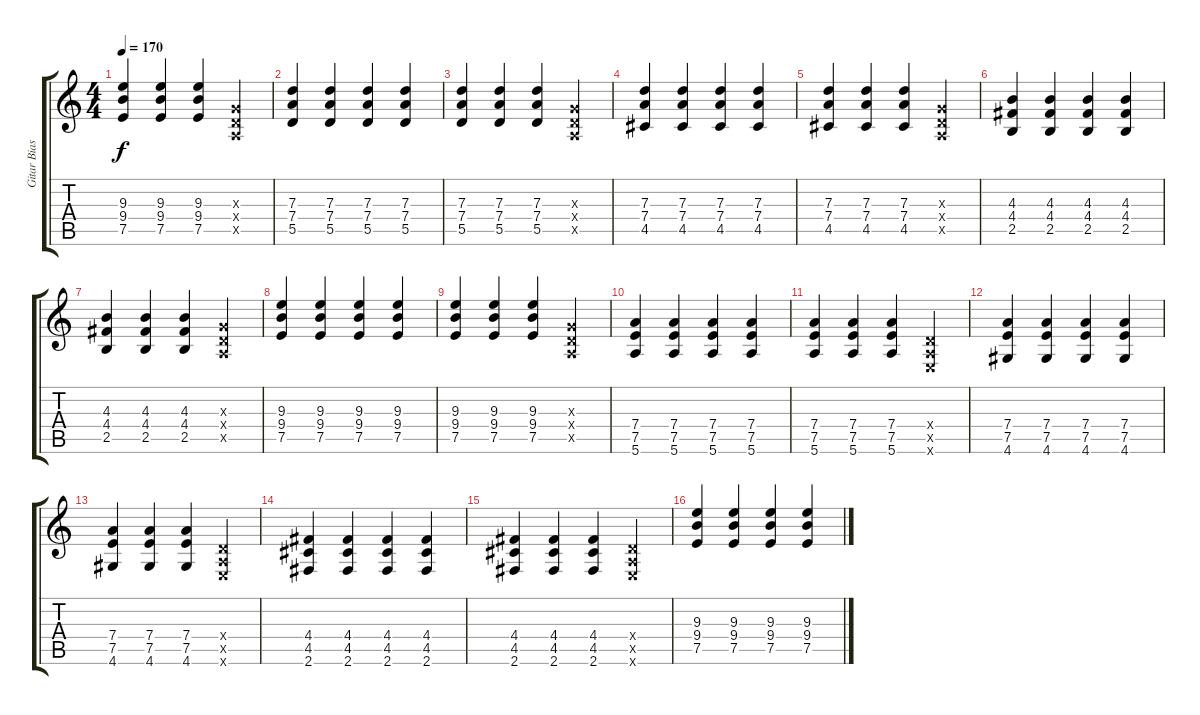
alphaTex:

\track ("Gitar Biasa2 Ja Ba" "Gitar Bias") {instrument overdrivenguitar}
\staff {score tabs}
\tuning (E4 B3 G3 D3 A2 E2) {hide}
\ts (4 4)
\tempo 170
\clef g2
\ks c
(9.3 9.4 7.5).4{dy f} (9.3 9.4 7.5).4 (9.3 9.4 7.5).4 (0.3{x} 0.4{x} 0.5{x}).4 |
(7.3 7.4 5.5).4 (7.3 7.4 5.5).4 (7.3 7.4 5.5).4 (7.3 7.4 5.5).4 |
(7.3 7.4 5.5).4 (7.3 7.4 5.5).4 (7.3 7.4 5.5).4 (0.3{x} 0.4{x} 0.5{x}).4 |
(7.3 7.4 4.5).4 (7.3 7.4 4.5).4 (7.3 7.4 4.5).4 (7.3 7.4 4.5).4 |
(7.3 7.4 4.5).4 (7.3 7.4 4.5).4 (7.3 7.4 4.5).4 (0.3{x} 0.4{x} 0.5{x}).4 |
(4.3 4.4 2.5).4 (4.3 4.4 2.5).4 (4.3 4.4 2.5).4 (4.3 4.4 2.5).4 |
(4.3 4.4 2.5).4 (4.3 4.4 2.5).4 (4.3 4.4 2.5).4 (0.3{x} 0.4{x} 0.5{x}).4 |
(9.3 9.4 7.5).4 (9.3 9.4 7.5).4 (9.3 9.4 7.5).4 (9.3 9.4 7.5).4 |
(9.3 9.4 7.5).4 (9.3 9.4 7.5).4 (9.3 9.4 7.5).4 (0.3{x} 0.4{x} 0.5{x}).4 |
(7.4 7.5 5.6).4 (7.4 7.5 5.6).4 (7.4 7.5 5.6).4 (7.4 7.5 5.6).4 |
(7.4 7.5 5.6).4 (7.4 7.5 5.6).4 (7.4 7.5 5.6).4 (0.4{x} 0.5{x} 0.6{x}).4 |
(7.4 7.5 4.6).4 (7.4 7.5 4.6).4 (7.4 7.5 4.6).4 (7.4 7.5 4.6).4 |
(7.4 7.5 4.6).4 (7.4 7.5 4.6).4 (7.4 7.5 4.6).4 (0.4{x} 0.5{x} 0.6{x}).4 |
(4.4 4.5 2.6).4 (4.4 4.5 2.6).4 (4.4 4.5 2.6).4 (4.4 4.5 2.6).4 |
(4.4 4.5 2.6).4 (4.4 4.5 2.6).4 (4.4 4.5 2.6).4 (0.4{x} 0.5{x} 0.6{x}).4 |
(9.3 9.4 7.5).4 (9.3 9.4 7.5).4 (9.3 9.4 7.5).4 (9.3 9.4 7.5).4
